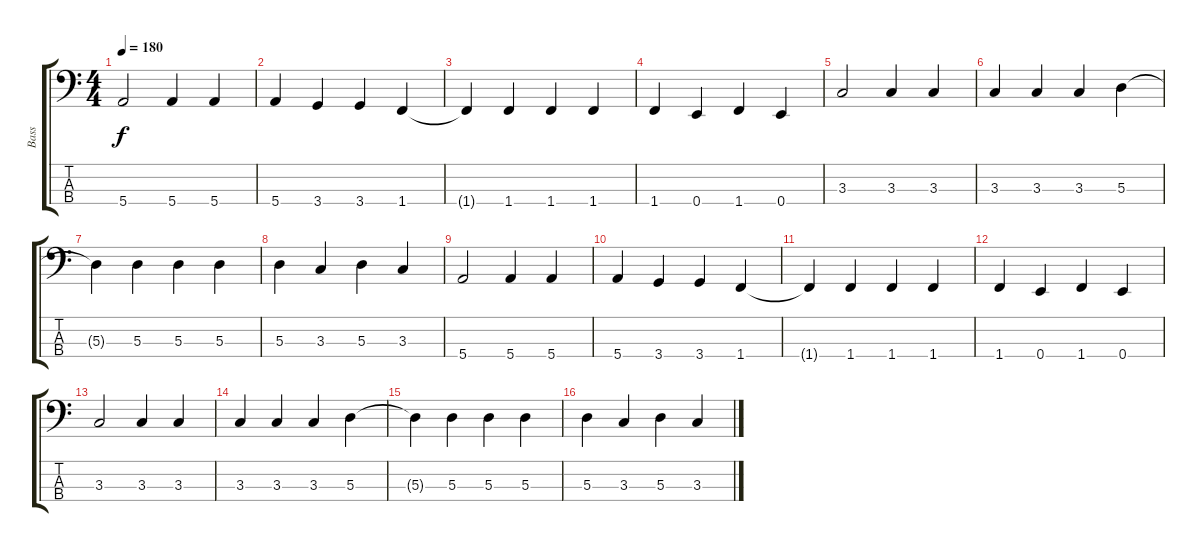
\track ("Bass" "Bass") {instrument electricbasspick}
\staff {score tabs}
\tuning (G2 D2 A1 E1) {hide}
\ts (4 4)
\tempo 180
\clef f4
\ks c
5.4.2{dy f} 5.4.4 5.4.4 |
5.4.4 3.4.4 3.4.4 1.4.4 |
1.4{t}.4 1.4.4 1.4.4 1.4.4 |
1.4.4 0.4.4 1.4.4 0.4.4 |
3.3.2 3.3.4 3.3.4 |
3.3.4 3.3.4 3.3.4 5.3.4 |
5.3{t}.4 5.3.4 5.3.4 5.3.4 |
5.3.4 3.3.4 5.3.4 3.3.4 |
5.4.2 5.4.4 5.4.4 |
5.4.4 3.4.4 3.4.4 1.4.4 |
1.4{t}.4 1.4.4 1.4.4 1.4.4 |
1.4.4 0.4.4 1.4.4 0.4.4 |
3.3.2 3.3.4 3.3.4 |
3.3.4 3.3.4 3.3.4 5.3.4 |
5.3{t}.4 5.3.4 5.3.4 5.3.4 |
5.3.4 3.3.4 5.3.4 3.3.4
